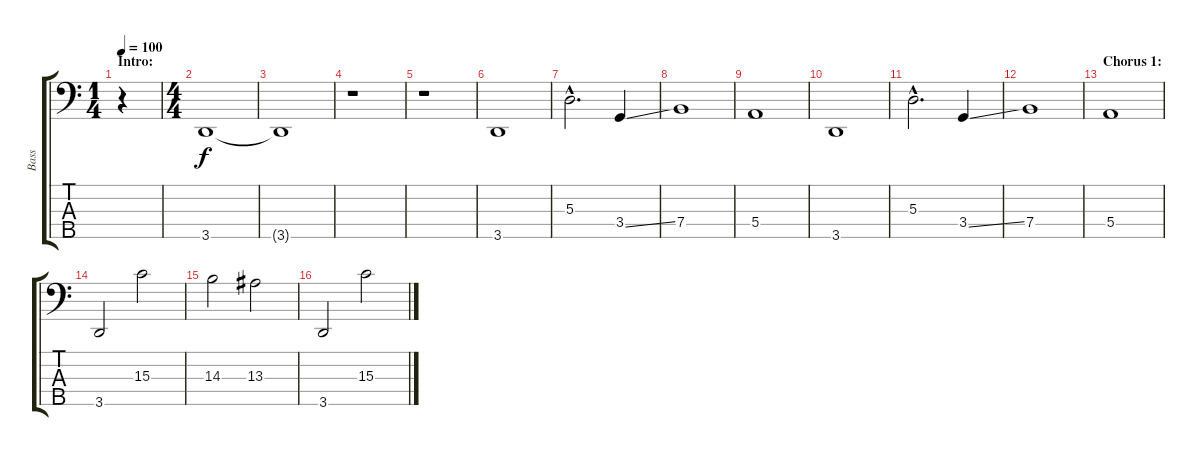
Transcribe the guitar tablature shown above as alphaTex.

\track ("Bass" "Bass") {instrument electricbassfinger}
\staff {score tabs}
\tuning (G2 D2 A1 E1 B0) {hide}
\ts (1 4)
\section ("" "Intro:")
\tempo 100
\clef f4
\ks c
r.4{dy f instrument electricbassfinger} |
\ts (4 4)
3.5.1 |
3.5{t}.1 |
r.1 |
r.1 |
3.5.1 |
5.3{hac}.2{d} 3.4{ss}.4 |
7.4.1 |
5.4.1 |
3.5.1 |
5.3{hac}.2{d} 3.4{ss}.4 |
7.4.1 |
\section ("" "Chorus 1:")
5.4.1 |
3.5.2 15.3.2 |
14.3.2 13.3.2 |
3.5.2 15.3.2
